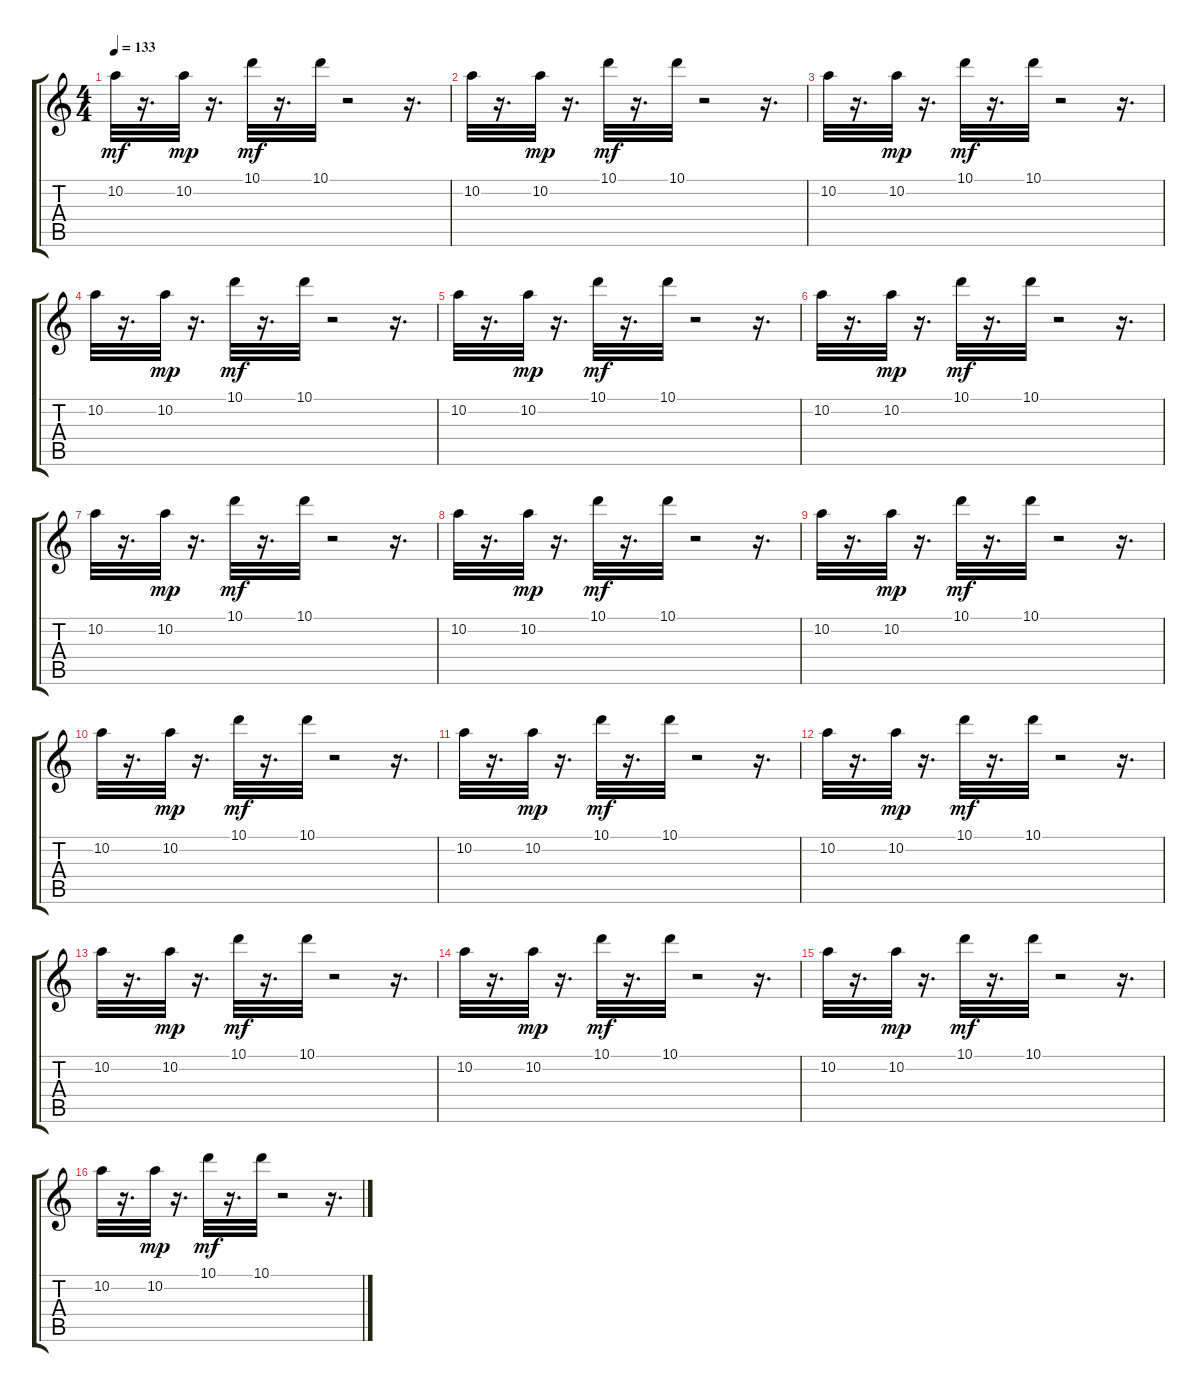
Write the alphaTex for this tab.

\track "" {instrument electricbassfinger}
\staff {score tabs}
\tuning (E4 B3 G3 D3 A2 E2) {hide}
\ts (4 4)
\tempo 133
\clef g2
\ks c
10.2.32{dy mf} r.16{d} 10.2.32{dy mp} r.16{d} 10.1.32{dy mf} r.16{d} 10.1.32 r.2 r.16{d} |
10.2.32 r.16{d} 10.2.32{dy mp} r.16{d} 10.1.32{dy mf} r.16{d} 10.1.32 r.2 r.16{d} |
10.2.32 r.16{d} 10.2.32{dy mp} r.16{d} 10.1.32{dy mf} r.16{d} 10.1.32 r.2 r.16{d} |
10.2.32 r.16{d} 10.2.32{dy mp} r.16{d} 10.1.32{dy mf} r.16{d} 10.1.32 r.2 r.16{d} |
10.2.32 r.16{d} 10.2.32{dy mp} r.16{d} 10.1.32{dy mf} r.16{d} 10.1.32 r.2 r.16{d} |
10.2.32 r.16{d} 10.2.32{dy mp} r.16{d} 10.1.32{dy mf} r.16{d} 10.1.32 r.2 r.16{d} |
10.2.32 r.16{d} 10.2.32{dy mp} r.16{d} 10.1.32{dy mf} r.16{d} 10.1.32 r.2 r.16{d} |
10.2.32 r.16{d} 10.2.32{dy mp} r.16{d} 10.1.32{dy mf} r.16{d} 10.1.32 r.2 r.16{d} |
10.2.32 r.16{d} 10.2.32{dy mp} r.16{d} 10.1.32{dy mf} r.16{d} 10.1.32 r.2 r.16{d} |
10.2.32 r.16{d} 10.2.32{dy mp} r.16{d} 10.1.32{dy mf} r.16{d} 10.1.32 r.2 r.16{d} |
10.2.32 r.16{d} 10.2.32{dy mp} r.16{d} 10.1.32{dy mf} r.16{d} 10.1.32 r.2 r.16{d} |
10.2.32 r.16{d} 10.2.32{dy mp} r.16{d} 10.1.32{dy mf} r.16{d} 10.1.32 r.2 r.16{d} |
10.2.32 r.16{d} 10.2.32{dy mp} r.16{d} 10.1.32{dy mf} r.16{d} 10.1.32 r.2 r.16{d} |
10.2.32 r.16{d} 10.2.32{dy mp} r.16{d} 10.1.32{dy mf} r.16{d} 10.1.32 r.2 r.16{d} |
10.2.32 r.16{d} 10.2.32{dy mp} r.16{d} 10.1.32{dy mf} r.16{d} 10.1.32 r.2 r.16{d} |
10.2.32 r.16{d} 10.2.32{dy mp} r.16{d} 10.1.32{dy mf} r.16{d} 10.1.32 r.2 r.16{d}
